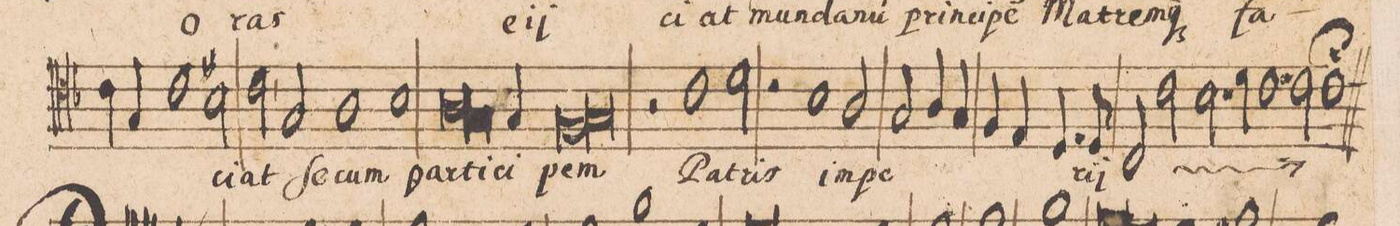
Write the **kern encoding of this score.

**kern	**text
*I"[Tenore II]	*
*clefC4	*
*k[b-]	*
*met(C|)	*
*M2/1	*
4c\	.
4G/	.
1c\	.
2Bn\	-ci-
=55	=55
2c,\	-at
2G/	ſe-
1A\	-cum
=56	=56
1B-\	pa-
*lig	*
1A\	-tri-
=57	=57
*col	*
2.G/	.
*Xlig	*
4G/	-ci-
*Xcol	*
*lig	*
1F/	-pem
=58	=58
1G/	.
*Xlig	*
2r	.
1c\	Pa-
=59	=59
2d\	-tris
2r	.
1B-\	im-
=60	=60
2A/	-pe-
2G/	.
4A/	.
4G/	.
=61	=61
4F/	.
4E/	.
4.D/	.
8D/	-ri-
2C/	-j
*	*ij
2c\	Pa-
=62	=62
2.B-\	-tris
4d\	im-
1.c\	-pe-
=63	=63
2c\	-ri-
1c\;	-j
*	*Xij
=64||	=64||
*-	*-
